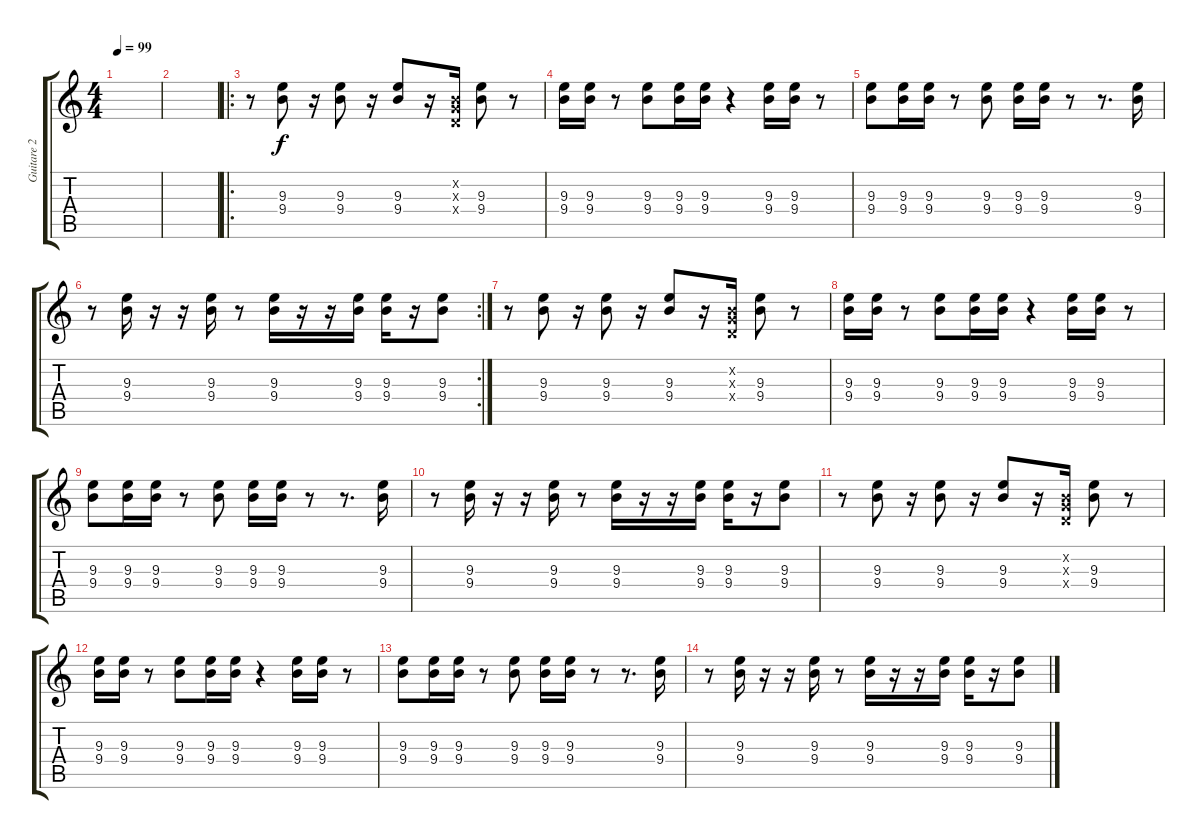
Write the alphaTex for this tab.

\track ("Guitare 2" "Guitare 2") {instrument electricguitarclean}
\staff {score tabs}
\tuning (E4 B3 G3 D3 A2 E2) {hide}
\ts (4 4)
\tempo 99
\clef g2
\ks c
|
|
\ro
r.8 (9.3 9.4).8 r.16 (9.3 9.4).8 r.16 (9.3 9.4).8 r.16 (0.2{x} 0.3{x} 0.4{x}).16 (9.3 9.4).8 r.8 |
(9.3 9.4).16 (9.3 9.4).16 r.8 (9.3 9.4).8 (9.3 9.4).16 (9.3 9.4).16 r.4 (9.3 9.4).16 (9.3 9.4).16 r.8 |
(9.3 9.4).8 (9.3 9.4).16 (9.3 9.4).16 r.8 (9.3 9.4).8 (9.3 9.4).16 (9.3 9.4).16 r.8 r.8{d} (9.3 9.4).16 |
\rc 2
r.8 (9.3 9.4).16 r.16 r.16 (9.3 9.4).16 r.8 (9.3 9.4).16 r.16 r.16 (9.3 9.4).16 (9.3 9.4).16 r.16 (9.3 9.4).8 |
r.8{volume 10} (9.3 9.4).8 r.16 (9.3 9.4).8 r.16 (9.3 9.4).8 r.16 (0.2{x} 0.3{x} 0.4{x}).16 (9.3 9.4).8 r.8 |
(9.3 9.4).16 (9.3 9.4).16 r.8 (9.3 9.4).8 (9.3 9.4).16 (9.3 9.4).16 r.4 (9.3 9.4).16 (9.3 9.4).16 r.8 |
(9.3 9.4).8 (9.3 9.4).16 (9.3 9.4).16 r.8 (9.3 9.4).8 (9.3 9.4).16 (9.3 9.4).16 r.8 r.8{d} (9.3 9.4).16 |
r.8 (9.3 9.4).16 r.16 r.16 (9.3 9.4).16 r.8 (9.3 9.4).16 r.16 r.16 (9.3 9.4).16 (9.3 9.4).16 r.16 (9.3 9.4).8 |
r.8{volume 3} (9.3 9.4).8 r.16 (9.3 9.4).8 r.16 (9.3 9.4).8 r.16 (0.2{x} 0.3{x} 0.4{x}).16 (9.3 9.4).8 r.8 |
(9.3 9.4).16 (9.3 9.4).16 r.8 (9.3 9.4).8 (9.3 9.4).16 (9.3 9.4).16 r.4 (9.3 9.4).16 (9.3 9.4).16 r.8 |
(9.3 9.4).8 (9.3 9.4).16 (9.3 9.4).16 r.8 (9.3 9.4).8 (9.3 9.4).16 (9.3 9.4).16 r.8 r.8{d} (9.3 9.4).16 |
r.8 (9.3 9.4).16 r.16 r.16 (9.3 9.4).16 r.8 (9.3 9.4).16 r.16 r.16 (9.3 9.4).16 (9.3 9.4).16 r.16 (9.3 9.4).8
